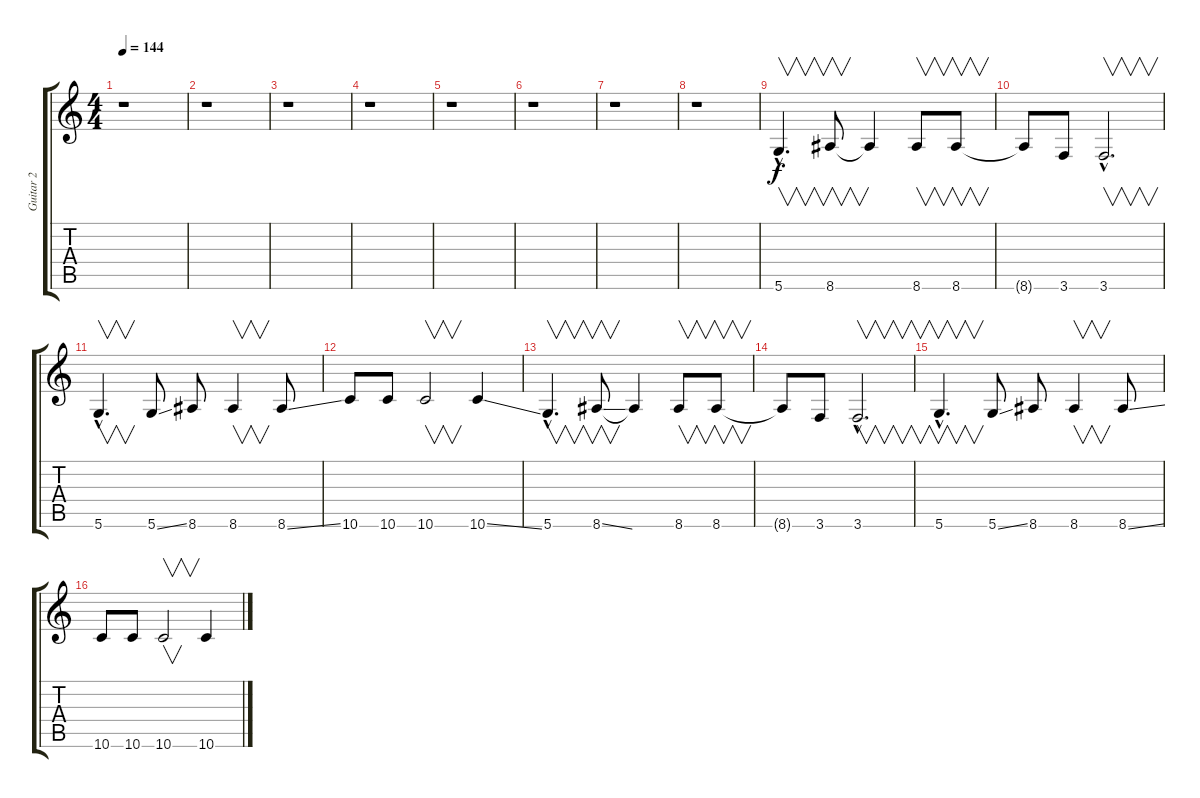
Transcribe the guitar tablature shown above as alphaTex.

\track ("Guitar 2" "Guitar 2") {instrument distortionguitar}
\staff {score tabs}
\tuning (D4 A3 F3 C3 G2 D2) {hide}
\ts (4 4)
\tempo 144
\clef g2
\ks c
r.1{dy f} |
r.1 |
r.1 |
r.1 |
r.1 |
r.1 |
r.1 |
r.1 |
5.6{hac}.4{v d} 8.6.8{v} 8.6{t}.4 8.6.8{v} 8.6.8{v} |
8.6{t}.8 3.6.8 3.6{hac}.2{v d} |
5.6{hac}.4{v d} 5.6{ss}.8 8.6.8 8.6.4{v} 8.6{ss}.8 |
10.6.8 10.6.8 10.6.2{v} 10.6{ss}.4 |
5.6{hac}.4{v d} 8.6{ss}.8{v} 8.6{t}.4 8.6.8{v} 8.6.8{v} |
8.6{t}.8 3.6.8 3.6{hac}.2{v d} |
5.6{hac}.4{v d} 5.6{ss}.8 8.6.8 8.6.4{v} 8.6{ss}.8 |
10.6.8 10.6.8 10.6.2{v} 10.6.4
